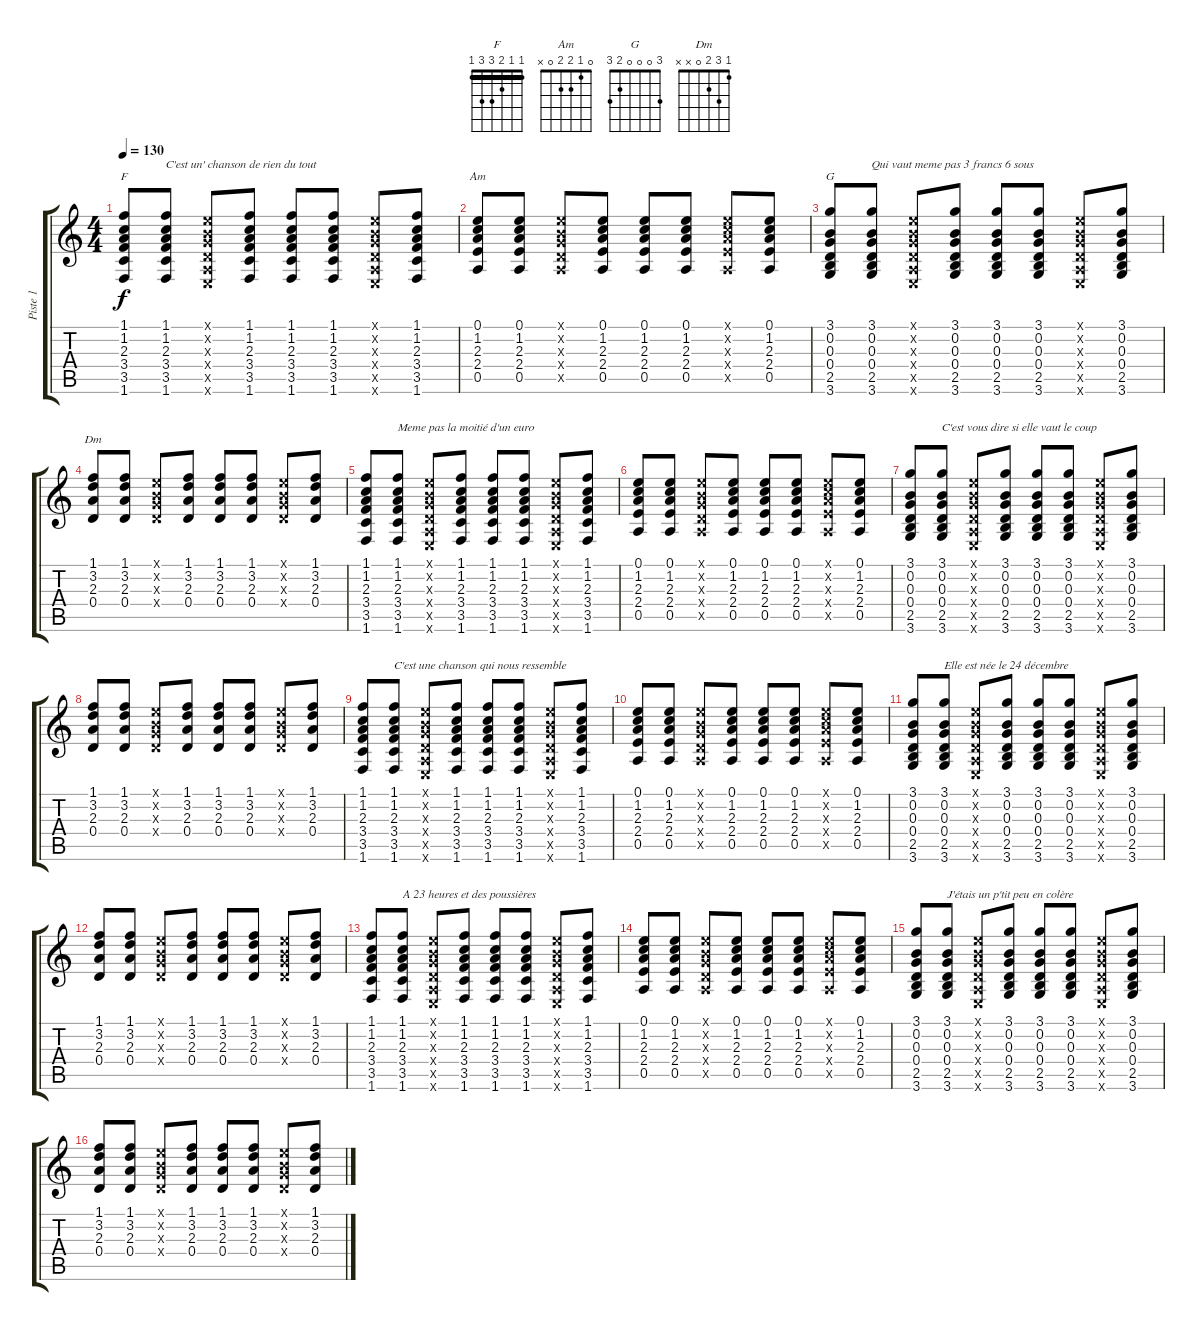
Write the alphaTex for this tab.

\track ("Piste 1" "Piste 1") {instrument acousticguitarsteel}
\staff {score tabs}
\tuning (E4 B3 G3 D3 A2 E2) {hide}
\chord ("F" 1 1 2 3 3 1) {barre 1}
\chord ("Am" 0 1 2 2 0 x)
\chord ("G" 3 0 0 0 2 3)
\chord ("Dm" 1 3 2 0 x x)
\ts (4 4)
\tempo 130
\clef g2
\ks c
(1.1 1.2 2.3 3.4 3.5 1.6).8{ch "F" dy f instrument acousticguitarsteel} (1.1 1.2 2.3 3.4 3.5 1.6).8{txt "C'est un' chanson de rien du tout"} (0.1{x} 0.2{x} 0.3{x} 0.4{x} 0.5{x} 0.6{x}).8 (1.1 1.2 2.3 3.4 3.5 1.6).8 (1.1 1.2 2.3 3.4 3.5 1.6).8 (1.1 1.2 2.3 3.4 3.5 1.6).8 (0.1{x} 0.2{x} 0.3{x} 0.4{x} 0.5{x} 0.6{x}).8 (1.1 1.2 2.3 3.4 3.5 1.6).8 |
(0.1 1.2 2.3 2.4 0.5).8{ch "Am"} (0.1 1.2 2.3 2.4 0.5).8 (0.1{x} 0.2{x} 0.3{x} 0.4{x} 0.5{x}).8 (0.1 1.2 2.3 2.4 0.5).8 (0.1 1.2 2.3 2.4 0.5).8 (0.1 1.2 2.3 2.4 0.5).8 (0.1{x} 1.2{x} 2.3{x} 2.4{x} 0.5{x}).8 (0.1 1.2 2.3 2.4 0.5).8 |
(3.1 0.2 0.3 0.4 2.5 3.6).8{ch "G"} (3.1 0.2 0.3 0.4 2.5 3.6).8{txt "Qui vaut meme pas 3 francs 6 sous"} (0.1{x} 0.2{x} 0.3{x} 0.4{x} 0.5{x} 0.6{x}).8 (3.1 0.2 0.3 0.4 2.5 3.6).8 (3.1 0.2 0.3 0.4 2.5 3.6).8 (3.1 0.2 0.3 0.4 2.5 3.6).8 (0.1{x} 0.2{x} 0.3{x} 0.4{x} 0.5{x} 0.6{x}).8 (3.1 0.2 0.3 0.4 2.5 3.6).8 |
(1.1 3.2 2.3 0.4).8{ch "Dm"} (1.1 3.2 2.3 0.4).8 (0.1{x} 0.2{x} 0.3{x} 0.4{x}).8 (1.1 3.2 2.3 0.4).8 (1.1 3.2 2.3 0.4).8 (1.1 3.2 2.3 0.4).8 (0.1{x} 0.2{x} 0.3{x} 0.4{x}).8 (1.1 3.2 2.3 0.4).8 |
(1.1 1.2 2.3 3.4 3.5 1.6).8 (1.1 1.2 2.3 3.4 3.5 1.6).8{txt "Meme pas la moitié d'un euro"} (0.1{x} 0.2{x} 0.3{x} 0.4{x} 0.5{x} 0.6{x}).8 (1.1 1.2 2.3 3.4 3.5 1.6).8 (1.1 1.2 2.3 3.4 3.5 1.6).8 (1.1 1.2 2.3 3.4 3.5 1.6).8 (0.1{x} 0.2{x} 0.3{x} 0.4{x} 0.5{x} 0.6{x}).8 (1.1 1.2 2.3 3.4 3.5 1.6).8 |
(0.1 1.2 2.3 2.4 0.5).8 (0.1 1.2 2.3 2.4 0.5).8 (0.1{x} 0.2{x} 0.3{x} 0.4{x} 0.5{x}).8 (0.1 1.2 2.3 2.4 0.5).8 (0.1 1.2 2.3 2.4 0.5).8 (0.1 1.2 2.3 2.4 0.5).8 (0.1{x} 1.2{x} 2.3{x} 2.4{x} 0.5{x}).8 (0.1 1.2 2.3 2.4 0.5).8 |
(3.1 0.2 0.3 0.4 2.5 3.6).8 (3.1 0.2 0.3 0.4 2.5 3.6).8{txt "C'est vous dire si elle vaut le coup"} (0.1{x} 0.2{x} 0.3{x} 0.4{x} 0.5{x} 0.6{x}).8 (3.1 0.2 0.3 0.4 2.5 3.6).8 (3.1 0.2 0.3 0.4 2.5 3.6).8 (3.1 0.2 0.3 0.4 2.5 3.6).8 (0.1{x} 0.2{x} 0.3{x} 0.4{x} 0.5{x} 0.6{x}).8 (3.1 0.2 0.3 0.4 2.5 3.6).8 |
(1.1 3.2 2.3 0.4).8 (1.1 3.2 2.3 0.4).8 (0.1{x} 0.2{x} 0.3{x} 0.4{x}).8 (1.1 3.2 2.3 0.4).8 (1.1 3.2 2.3 0.4).8 (1.1 3.2 2.3 0.4).8 (0.1{x} 0.2{x} 0.3{x} 0.4{x}).8 (1.1 3.2 2.3 0.4).8 |
(1.1 1.2 2.3 3.4 3.5 1.6).8 (1.1 1.2 2.3 3.4 3.5 1.6).8{txt "C'est une chanson qui nous ressemble"} (0.1{x} 0.2{x} 0.3{x} 0.4{x} 0.5{x} 0.6{x}).8 (1.1 1.2 2.3 3.4 3.5 1.6).8 (1.1 1.2 2.3 3.4 3.5 1.6).8 (1.1 1.2 2.3 3.4 3.5 1.6).8 (0.1{x} 0.2{x} 0.3{x} 0.4{x} 0.5{x} 0.6{x}).8 (1.1 1.2 2.3 3.4 3.5 1.6).8 |
(0.1 1.2 2.3 2.4 0.5).8 (0.1 1.2 2.3 2.4 0.5).8 (0.1{x} 0.2{x} 0.3{x} 0.4{x} 0.5{x}).8 (0.1 1.2 2.3 2.4 0.5).8 (0.1 1.2 2.3 2.4 0.5).8 (0.1 1.2 2.3 2.4 0.5).8 (0.1{x} 1.2{x} 2.3{x} 2.4{x} 0.5{x}).8 (0.1 1.2 2.3 2.4 0.5).8 |
(3.1 0.2 0.3 0.4 2.5 3.6).8 (3.1 0.2 0.3 0.4 2.5 3.6).8{txt "Elle est née le 24 décembre"} (0.1{x} 0.2{x} 0.3{x} 0.4{x} 0.5{x} 0.6{x}).8 (3.1 0.2 0.3 0.4 2.5 3.6).8 (3.1 0.2 0.3 0.4 2.5 3.6).8 (3.1 0.2 0.3 0.4 2.5 3.6).8 (0.1{x} 0.2{x} 0.3{x} 0.4{x} 0.5{x} 0.6{x}).8 (3.1 0.2 0.3 0.4 2.5 3.6).8 |
(1.1 3.2 2.3 0.4).8 (1.1 3.2 2.3 0.4).8 (0.1{x} 0.2{x} 0.3{x} 0.4{x}).8 (1.1 3.2 2.3 0.4).8 (1.1 3.2 2.3 0.4).8 (1.1 3.2 2.3 0.4).8 (0.1{x} 0.2{x} 0.3{x} 0.4{x}).8 (1.1 3.2 2.3 0.4).8 |
(1.1 1.2 2.3 3.4 3.5 1.6).8 (1.1 1.2 2.3 3.4 3.5 1.6).8{txt "A 23 heures et des poussières"} (0.1{x} 0.2{x} 0.3{x} 0.4{x} 0.5{x} 0.6{x}).8 (1.1 1.2 2.3 3.4 3.5 1.6).8 (1.1 1.2 2.3 3.4 3.5 1.6).8 (1.1 1.2 2.3 3.4 3.5 1.6).8 (0.1{x} 0.2{x} 0.3{x} 0.4{x} 0.5{x} 0.6{x}).8 (1.1 1.2 2.3 3.4 3.5 1.6).8 |
(0.1 1.2 2.3 2.4 0.5).8 (0.1 1.2 2.3 2.4 0.5).8 (0.1{x} 0.2{x} 0.3{x} 0.4{x} 0.5{x}).8 (0.1 1.2 2.3 2.4 0.5).8 (0.1 1.2 2.3 2.4 0.5).8 (0.1 1.2 2.3 2.4 0.5).8 (0.1{x} 1.2{x} 2.3{x} 2.4{x} 0.5{x}).8 (0.1 1.2 2.3 2.4 0.5).8 |
(3.1 0.2 0.3 0.4 2.5 3.6).8 (3.1 0.2 0.3 0.4 2.5 3.6).8{txt "J'étais un p'tit peu en colère"} (0.1{x} 0.2{x} 0.3{x} 0.4{x} 0.5{x} 0.6{x}).8 (3.1 0.2 0.3 0.4 2.5 3.6).8 (3.1 0.2 0.3 0.4 2.5 3.6).8 (3.1 0.2 0.3 0.4 2.5 3.6).8 (0.1{x} 0.2{x} 0.3{x} 0.4{x} 0.5{x} 0.6{x}).8 (3.1 0.2 0.3 0.4 2.5 3.6).8 |
(1.1 3.2 2.3 0.4).8 (1.1 3.2 2.3 0.4).8 (0.1{x} 0.2{x} 0.3{x} 0.4{x}).8 (1.1 3.2 2.3 0.4).8 (1.1 3.2 2.3 0.4).8 (1.1 3.2 2.3 0.4).8 (0.1{x} 0.2{x} 0.3{x} 0.4{x}).8 (1.1 3.2 2.3 0.4).8
